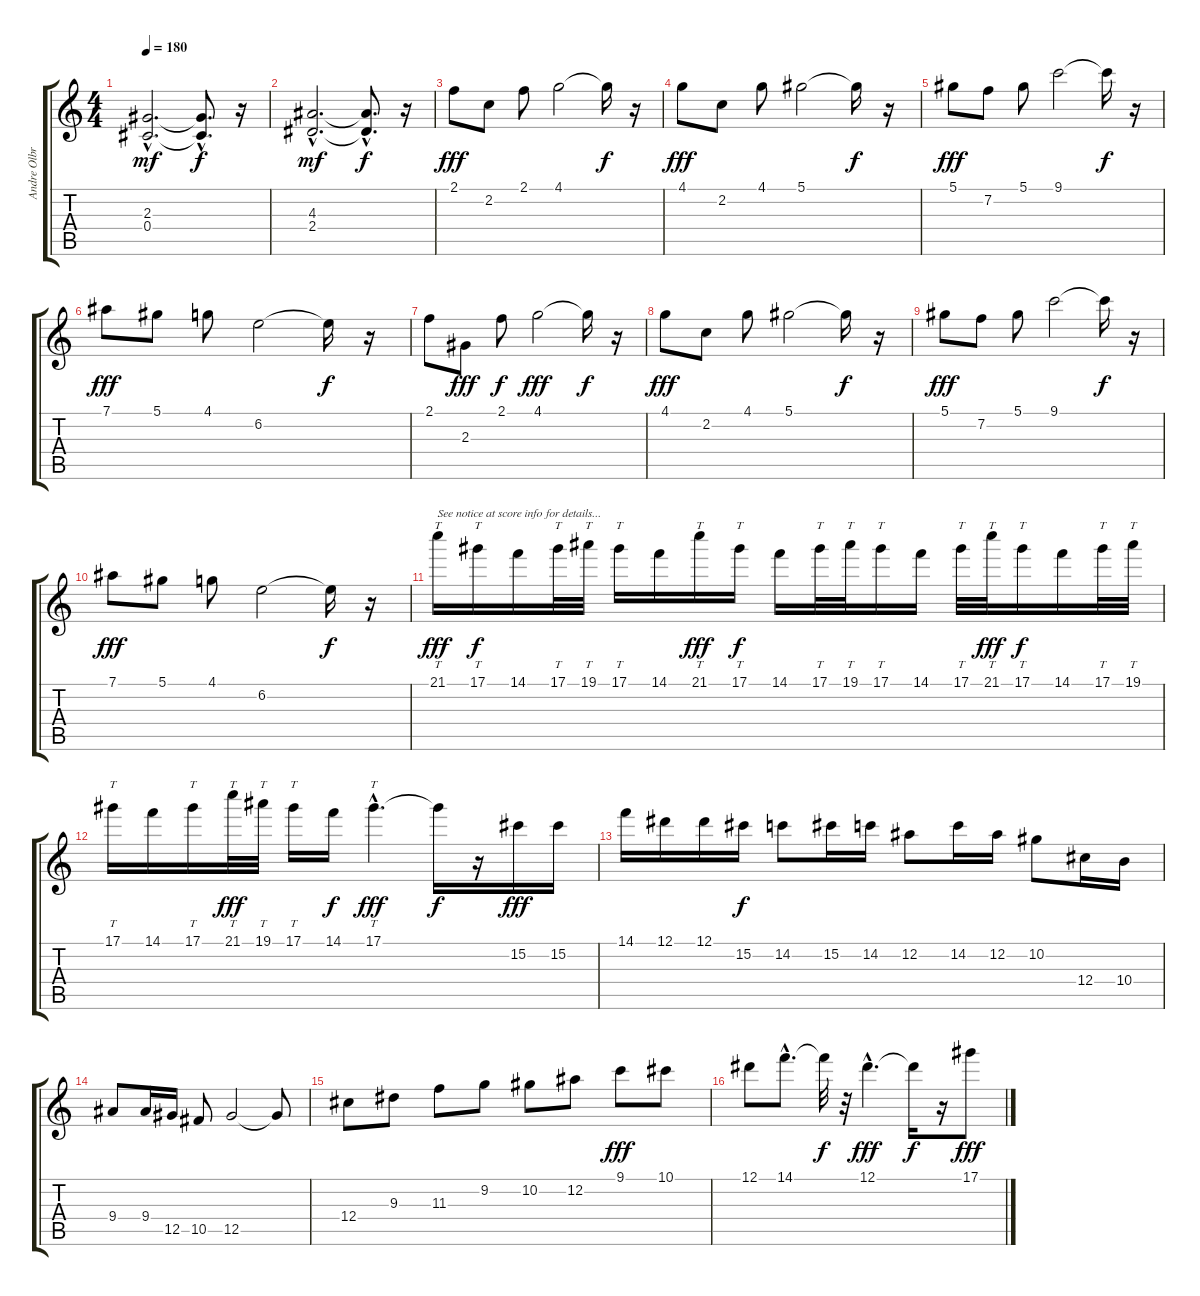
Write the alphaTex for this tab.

\track ("Andre Olbrich" "Andre Olbr") {instrument distortionguitar}
\staff {score tabs}
\tuning (Eb4 Bb3 Gb3 Db3 Ab2 Eb2) {hide}
\ts (4 4)
\tempo 180
\clef g2
\ks c
(2.3{hac} 0.4{hac}).2{d dy mf} (2.3{hac t} 0.4{hac t}).8{d dy f} r.16 |
(4.3{hac} 2.4{hac}).2{d dy mf} (4.3{hac t} 2.4{hac t}).8{d dy f} r.16 |
2.1.8{dy fff} 2.2.8 2.1.8 4.1.2 4.1{t}.16{dy f} r.16 |
4.1.8{dy fff} 2.2.8 4.1.8 5.1.2 5.1{t}.16{dy f} r.16 |
5.1.8{dy fff} 7.2.8 5.1.8 9.1.2 9.1{t}.16{dy f} r.16 |
7.1.8{dy fff} 5.1.8 4.1.8 6.2.2 6.2{t}.16{dy f} r.16 |
2.1.8 2.3.8{dy fff} 2.1.8{dy f} 4.1.2{dy fff} 4.1{t}.16{dy f} r.16 |
4.1.8{dy fff} 2.2.8 4.1.8 5.1.2 5.1{t}.16{dy f} r.16 |
5.1.8{dy fff} 7.2.8 5.1.8 9.1.2 9.1{t}.16{dy f} r.16 |
7.1.8{dy fff} 5.1.8 4.1.8 6.2.2 6.2{t}.16{dy f} r.16 |
21.1.16{tt txt "See notice at score info for details..." dy fff} 17.1.16{tt dy f} 14.1.16 17.1.32{tt} 19.1.32{tt} 17.1.16{tt} 14.1.16 21.1.16{tt dy fff} 17.1.16{tt dy f} 14.1.16 17.1.32{tt} 19.1.32{tt} 17.1.16{tt} 14.1.16 17.1.32{tt} 21.1.32{tt dy fff} 17.1.16{tt dy f} 14.1.16 17.1.32{tt} 19.1.32{tt} |
17.1.16{tt} 14.1.16 17.1.16{tt} 21.1.32{tt dy fff} 19.1.32{tt} 17.1.16{tt} 14.1.16{dy f} 17.1{hac}.4{tt d dy fff} 17.1{t}.16{dy f} r.16 15.2.16{dy fff} 15.2.16 |
14.1.16 12.1.16 12.1.16 15.2.16{dy f} 14.2.8 15.2.16 14.2.16 12.2.8 14.2.16 12.2.16 10.2.8 12.4.16 10.4.16 |
9.4.8 9.4.16 12.5.16 10.5.8 12.5.2 12.5{t}.8 |
12.4.8 9.3.8 11.3.8 9.2.8 10.2.8 12.2.8 9.1.8{dy fff} 10.1.8 |
12.1.8 14.1{hac}.8{d} 14.1{t}.32{dy f} r.32 12.1{hac}.4{d dy fff} 12.1{t}.16{dy f} r.16 17.1.8{dy fff}
